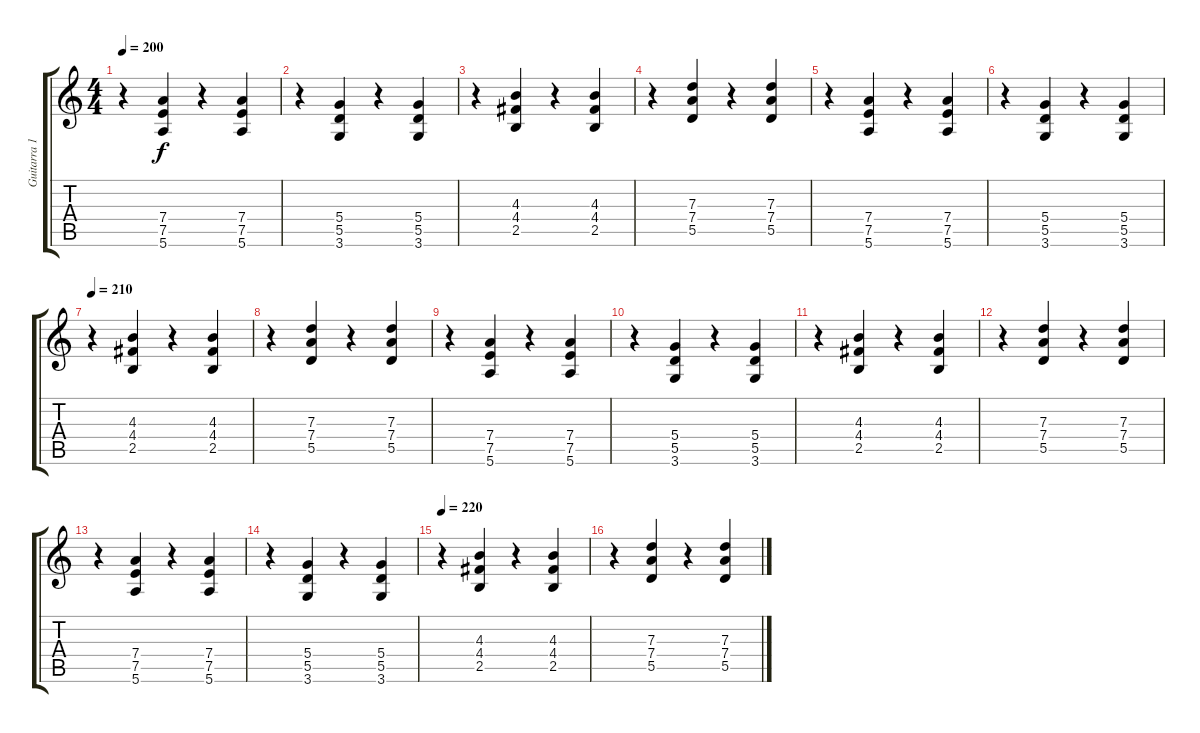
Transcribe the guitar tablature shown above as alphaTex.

\track ("Guitarra 1 - Mathias" "Guitarra 1") {instrument overdrivenguitar}
\staff {score tabs}
\tuning (E4 B3 G3 D3 A2 E2) {hide}
\ts (4 4)
\tempo 200
\clef g2
\ks c
r.4{dy f} (7.4 7.5 5.6).4 r.4 (7.4 7.5 5.6).4 |
r.4 (5.4 5.5 3.6).4 r.4 (5.4 5.5 3.6).4 |
r.4 (4.3 4.4 2.5).4 r.4 (4.3 4.4 2.5).4 |
r.4 (7.3 7.4 5.5).4 r.4 (7.3 7.4 5.5).4 |
r.4 (7.4 7.5 5.6).4 r.4 (7.4 7.5 5.6).4 |
r.4 (5.4 5.5 3.6).4 r.4 (5.4 5.5 3.6).4 |
\tempo 210
r.4 (4.3 4.4 2.5).4 r.4 (4.3 4.4 2.5).4 |
r.4 (7.3 7.4 5.5).4 r.4 (7.3 7.4 5.5).4 |
r.4 (7.4 7.5 5.6).4 r.4 (7.4 7.5 5.6).4 |
r.4 (5.4 5.5 3.6).4 r.4 (5.4 5.5 3.6).4 |
r.4 (4.3 4.4 2.5).4 r.4 (4.3 4.4 2.5).4 |
r.4 (7.3 7.4 5.5).4 r.4 (7.3 7.4 5.5).4 |
r.4 (7.4 7.5 5.6).4 r.4 (7.4 7.5 5.6).4 |
r.4 (5.4 5.5 3.6).4 r.4 (5.4 5.5 3.6).4 |
\tempo 220
r.4{volume 10} (4.3 4.4 2.5).4 r.4 (4.3 4.4 2.5).4 |
r.4 (7.3 7.4 5.5).4 r.4 (7.3 7.4 5.5).4
